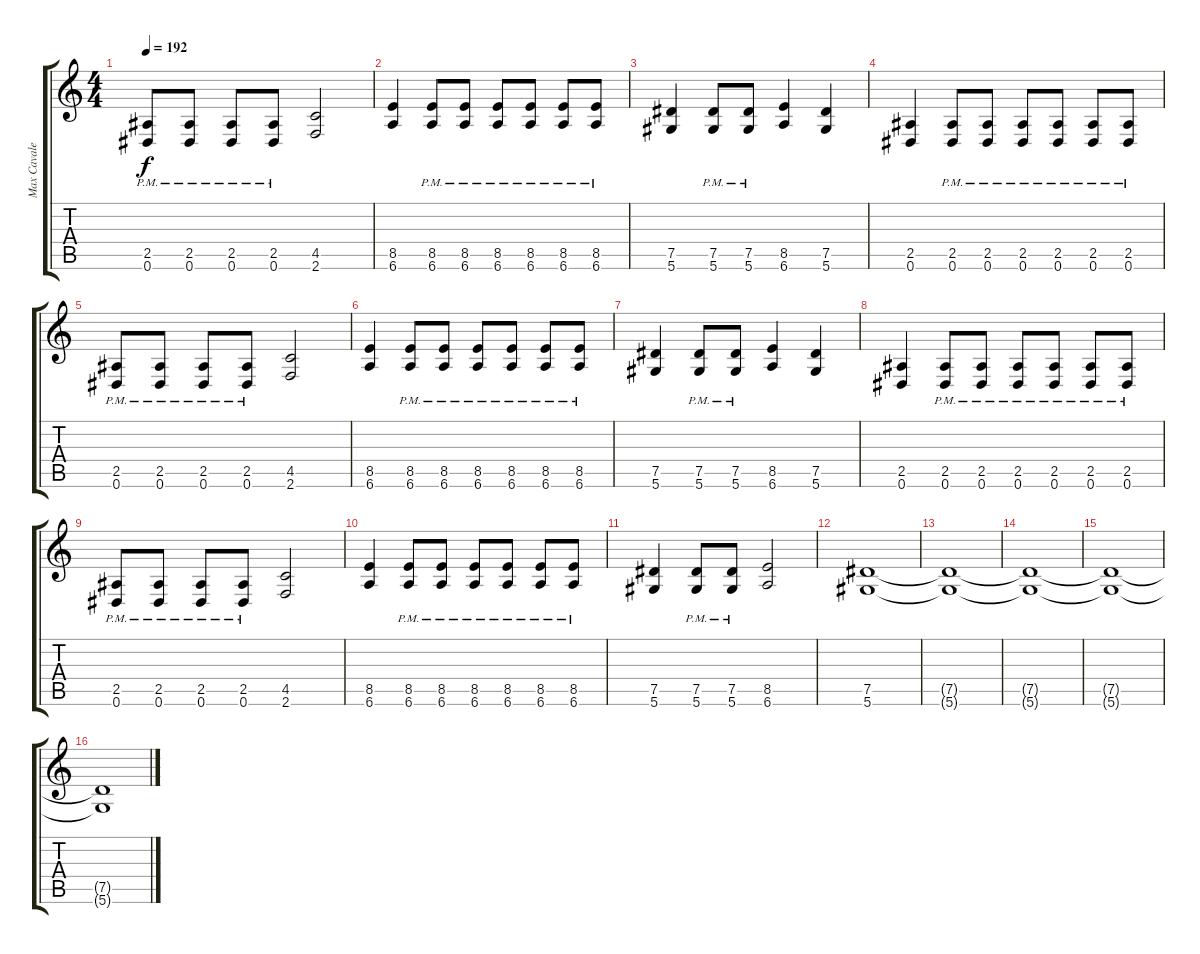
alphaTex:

\track ("Max Cavalera" "Max Cavale") {instrument distortionguitar}
\staff {score tabs}
\tuning (Eb4 Bb3 Gb3 Db3 Ab2 Eb2) {hide}
\ts (4 4)
\tempo 192
\clef g2
\ks c
(2.5{pm} 0.6{pm}).8{dy f} (2.5{pm} 0.6{pm}).8 (2.5{pm} 0.6{pm}).8 (2.5{pm} 0.6{pm}).8 (4.5 2.6).2 |
(8.5 6.6).4 (8.5{pm} 6.6{pm}).8 (8.5{pm} 6.6{pm}).8 (8.5{pm} 6.6{pm}).8 (8.5{pm} 6.6{pm}).8 (8.5{pm} 6.6{pm}).8 (8.5{pm} 6.6{pm}).8 |
(7.5 5.6).4 (7.5{pm} 5.6{pm}).8 (7.5{pm} 5.6{pm}).8 (8.5 6.6).4 (7.5 5.6).4 |
(2.5 0.6).4 (2.5{pm} 0.6{pm}).8 (2.5{pm} 0.6{pm}).8 (2.5{pm} 0.6{pm}).8 (2.5{pm} 0.6{pm}).8 (2.5{pm} 0.6{pm}).8 (2.5{pm} 0.6{pm}).8 |
(2.5{pm} 0.6{pm}).8 (2.5{pm} 0.6{pm}).8 (2.5{pm} 0.6{pm}).8 (2.5{pm} 0.6{pm}).8 (4.5 2.6).2 |
(8.5 6.6).4 (8.5{pm} 6.6{pm}).8 (8.5{pm} 6.6{pm}).8 (8.5{pm} 6.6{pm}).8 (8.5{pm} 6.6{pm}).8 (8.5{pm} 6.6{pm}).8 (8.5{pm} 6.6{pm}).8 |
(7.5 5.6).4 (7.5{pm} 5.6{pm}).8 (7.5{pm} 5.6{pm}).8 (8.5 6.6).4 (7.5 5.6).4 |
(2.5 0.6).4 (2.5{pm} 0.6{pm}).8 (2.5{pm} 0.6{pm}).8 (2.5{pm} 0.6{pm}).8 (2.5{pm} 0.6{pm}).8 (2.5{pm} 0.6{pm}).8 (2.5{pm} 0.6{pm}).8 |
(2.5{pm} 0.6{pm}).8 (2.5{pm} 0.6{pm}).8 (2.5{pm} 0.6{pm}).8 (2.5{pm} 0.6{pm}).8 (4.5 2.6).2 |
(8.5 6.6).4 (8.5{pm} 6.6{pm}).8 (8.5{pm} 6.6{pm}).8 (8.5{pm} 6.6{pm}).8 (8.5{pm} 6.6{pm}).8 (8.5{pm} 6.6{pm}).8 (8.5{pm} 6.6{pm}).8 |
(7.5 5.6).4 (7.5{pm} 5.6{pm}).8 (7.5{pm} 5.6{pm}).8 (8.5 6.6).2 |
(7.5 5.6).1 |
(7.5{t} 5.6{t}).1 |
(7.5{t} 5.6{t}).1 |
(7.5{t} 5.6{t}).1 |
(7.5{t} 5.6{t}).1
